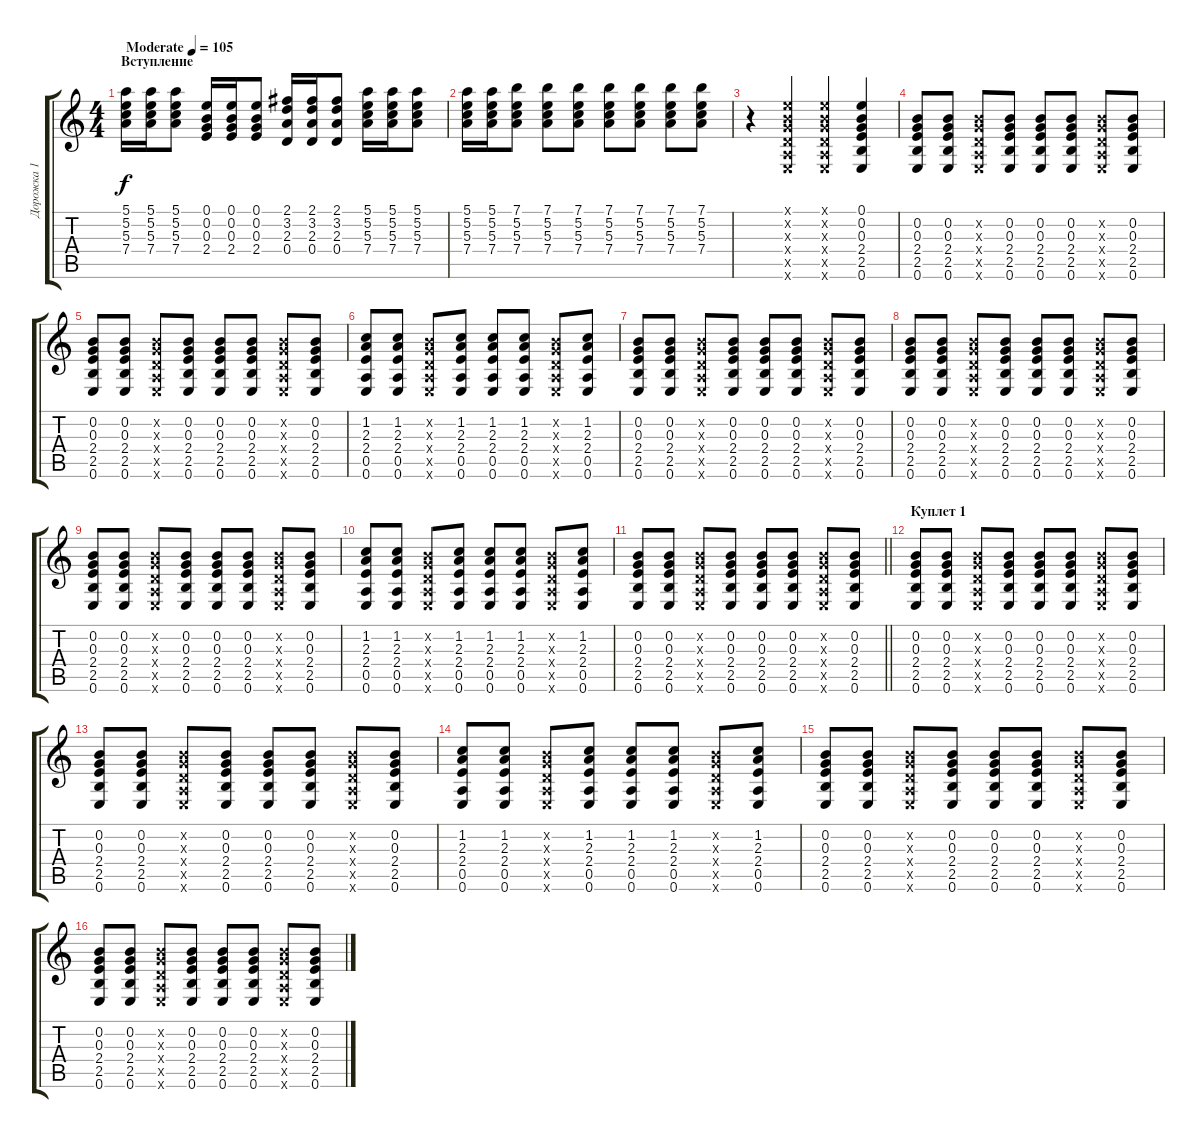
\track ("Дорожка 1" "Дорожка 1") {instrument acousticguitarsteel}
\staff {score tabs}
\tuning (E4 B3 G3 D3 A2 E2) {hide}
\ts (4 4)
\section ("" "Вступление")
\tempo (105 "Moderate")
\clef g2
\ks c
(5.1 5.2 5.3 7.4).16{dy f instrument acousticguitarsteel} (5.1 5.2 5.3 7.4).16 (5.1 5.2 5.3 7.4).8 (0.1 0.2 0.3 2.4).16 (0.1 0.2 0.3 2.4).16 (0.1 0.2 0.3 2.4).8 (2.1 3.2 2.3 0.4).16 (2.1 3.2 2.3 0.4).16 (2.1 3.2 2.3 0.4).8 (5.1 5.2 5.3 7.4).16 (5.1 5.2 5.3 7.4).16 (5.1 5.2 5.3 7.4).8 |
(5.1 5.2 5.3 7.4).16 (5.1 5.2 5.3 7.4).16 (7.1 5.2 5.3 7.4).8 (7.1 5.2 5.3 7.4).8 (7.1 5.2 5.3 7.4).8 (7.1 5.2 5.3 7.4).8 (7.1 5.2 5.3 7.4).8 (7.1 5.2 5.3 7.4).8 (7.1 5.2 5.3 7.4).8 |
r.4 (0.1{x} 0.2{x} 0.3{x} 0.4{x} 0.5{x} 0.6{x}).4 (0.1{x} 0.2{x} 0.3{x} 0.4{x} 0.5{x} 0.6{x}).4 (0.1 0.2 0.3 2.4 2.5 0.6).4 |
(0.2 0.3 2.4 2.5 0.6).8 (0.2 0.3 2.4 2.5 0.6).8 (0.2{x} 0.3{x} 0.4{x} 0.5{x} 0.6{x}).8 (0.2 0.3 2.4 2.5 0.6).8 (0.2 0.3 2.4 2.5 0.6).8 (0.2 0.3 2.4 2.5 0.6).8 (0.2{x} 0.3{x} 0.4{x} 0.5{x} 0.6{x}).8 (0.2 0.3 2.4 2.5 0.6).8 |
(0.2 0.3 2.4 2.5 0.6).8 (0.2 0.3 2.4 2.5 0.6).8 (0.2{x} 0.3{x} 0.4{x} 0.5{x} 0.6{x}).8 (0.2 0.3 2.4 2.5 0.6).8 (0.2 0.3 2.4 2.5 0.6).8 (0.2 0.3 2.4 2.5 0.6).8 (0.2{x} 0.3{x} 0.4{x} 0.5{x} 0.6{x}).8 (0.2 0.3 2.4 2.5 0.6).8 |
(1.2 2.3 2.4 0.5 0.6).8 (1.2 2.3 2.4 0.5 0.6).8 (0.2{x} 0.3{x} 0.4{x} 0.5{x} 0.6{x}).8 (1.2 2.3 2.4 0.5 0.6).8 (1.2 2.3 2.4 0.5 0.6).8 (1.2 2.3 2.4 0.5 0.6).8 (0.2{x} 0.3{x} 0.4{x} 0.5{x} 0.6{x}).8 (1.2 2.3 2.4 0.5 0.6).8 |
(0.2 0.3 2.4 2.5 0.6).8 (0.2 0.3 2.4 2.5 0.6).8 (0.2{x} 0.3{x} 0.4{x} 0.5{x} 0.6{x}).8 (0.2 0.3 2.4 2.5 0.6).8 (0.2 0.3 2.4 2.5 0.6).8 (0.2 0.3 2.4 2.5 0.6).8 (0.2{x} 0.3{x} 0.4{x} 0.5{x} 0.6{x}).8 (0.2 0.3 2.4 2.5 0.6).8 |
(0.2 0.3 2.4 2.5 0.6).8 (0.2 0.3 2.4 2.5 0.6).8 (0.2{x} 0.3{x} 0.4{x} 0.5{x} 0.6{x}).8 (0.2 0.3 2.4 2.5 0.6).8 (0.2 0.3 2.4 2.5 0.6).8 (0.2 0.3 2.4 2.5 0.6).8 (0.2{x} 0.3{x} 0.4{x} 0.5{x} 0.6{x}).8 (0.2 0.3 2.4 2.5 0.6).8 |
(0.2 0.3 2.4 2.5 0.6).8 (0.2 0.3 2.4 2.5 0.6).8 (0.2{x} 0.3{x} 0.4{x} 0.5{x} 0.6{x}).8 (0.2 0.3 2.4 2.5 0.6).8 (0.2 0.3 2.4 2.5 0.6).8 (0.2 0.3 2.4 2.5 0.6).8 (0.2{x} 0.3{x} 0.4{x} 0.5{x} 0.6{x}).8 (0.2 0.3 2.4 2.5 0.6).8 |
(1.2 2.3 2.4 0.5 0.6).8 (1.2 2.3 2.4 0.5 0.6).8 (0.2{x} 0.3{x} 0.4{x} 0.5{x} 0.6{x}).8 (1.2 2.3 2.4 0.5 0.6).8 (1.2 2.3 2.4 0.5 0.6).8 (1.2 2.3 2.4 0.5 0.6).8 (0.2{x} 0.3{x} 0.4{x} 0.5{x} 0.6{x}).8 (1.2 2.3 2.4 0.5 0.6).8 |
\barLineRight lightlight
(0.2 0.3 2.4 2.5 0.6).8 (0.2 0.3 2.4 2.5 0.6).8 (0.2{x} 0.3{x} 0.4{x} 0.5{x} 0.6{x}).8 (0.2 0.3 2.4 2.5 0.6).8 (0.2 0.3 2.4 2.5 0.6).8 (0.2 0.3 2.4 2.5 0.6).8 (0.2{x} 0.3{x} 0.4{x} 0.5{x} 0.6{x}).8 (0.2 0.3 2.4 2.5 0.6).8 |
\section ("" "Куплет 1")
(0.2 0.3 2.4 2.5 0.6).8 (0.2 0.3 2.4 2.5 0.6).8 (0.2{x} 0.3{x} 0.4{x} 0.5{x} 0.6{x}).8 (0.2 0.3 2.4 2.5 0.6).8 (0.2 0.3 2.4 2.5 0.6).8 (0.2 0.3 2.4 2.5 0.6).8 (0.2{x} 0.3{x} 0.4{x} 0.5{x} 0.6{x}).8 (0.2 0.3 2.4 2.5 0.6).8 |
(0.2 0.3 2.4 2.5 0.6).8 (0.2 0.3 2.4 2.5 0.6).8 (0.2{x} 0.3{x} 0.4{x} 0.5{x} 0.6{x}).8 (0.2 0.3 2.4 2.5 0.6).8 (0.2 0.3 2.4 2.5 0.6).8 (0.2 0.3 2.4 2.5 0.6).8 (0.2{x} 0.3{x} 0.4{x} 0.5{x} 0.6{x}).8 (0.2 0.3 2.4 2.5 0.6).8 |
(1.2 2.3 2.4 0.5 0.6).8 (1.2 2.3 2.4 0.5 0.6).8 (0.2{x} 0.3{x} 0.4{x} 0.5{x} 0.6{x}).8 (1.2 2.3 2.4 0.5 0.6).8 (1.2 2.3 2.4 0.5 0.6).8 (1.2 2.3 2.4 0.5 0.6).8 (0.2{x} 0.3{x} 0.4{x} 0.5{x} 0.6{x}).8 (1.2 2.3 2.4 0.5 0.6).8 |
(0.2 0.3 2.4 2.5 0.6).8 (0.2 0.3 2.4 2.5 0.6).8 (0.2{x} 0.3{x} 0.4{x} 0.5{x} 0.6{x}).8 (0.2 0.3 2.4 2.5 0.6).8 (0.2 0.3 2.4 2.5 0.6).8 (0.2 0.3 2.4 2.5 0.6).8 (0.2{x} 0.3{x} 0.4{x} 0.5{x} 0.6{x}).8 (0.2 0.3 2.4 2.5 0.6).8 |
(0.2 0.3 2.4 2.5 0.6).8 (0.2 0.3 2.4 2.5 0.6).8 (0.2{x} 0.3{x} 0.4{x} 0.5{x} 0.6{x}).8 (0.2 0.3 2.4 2.5 0.6).8 (0.2 0.3 2.4 2.5 0.6).8 (0.2 0.3 2.4 2.5 0.6).8 (0.2{x} 0.3{x} 0.4{x} 0.5{x} 0.6{x}).8 (0.2 0.3 2.4 2.5 0.6).8
